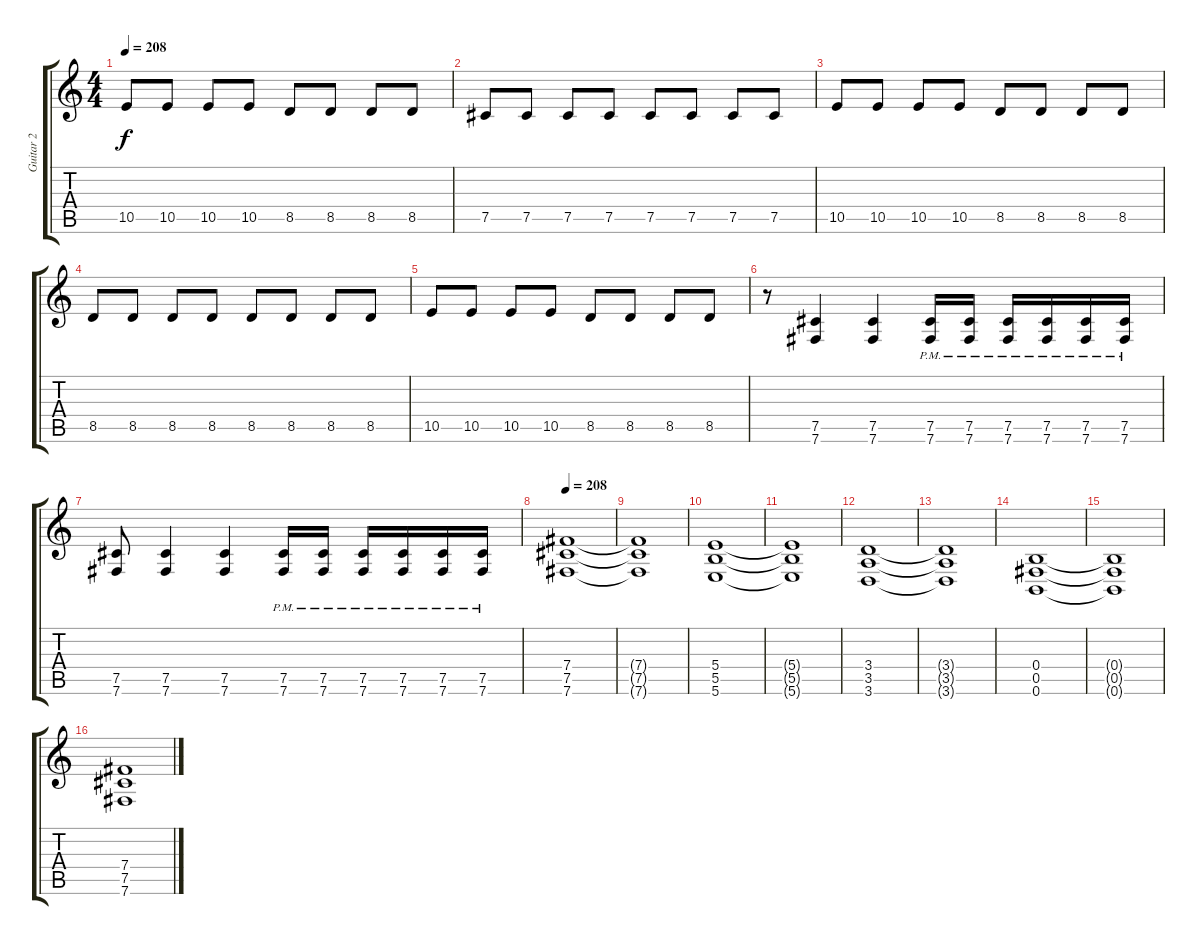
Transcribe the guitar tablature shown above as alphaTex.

\track ("Guitar 2" "Guitar 2") {instrument distortionguitar}
\staff {score tabs}
\tuning (Db4 Ab3 E3 B2 Gb2 B1) {hide}
\ts (4 4)
\tempo 208
\clef g2
\ks c
10.5.8{dy f} 10.5.8 10.5.8 10.5.8 8.5.8 8.5.8 8.5.8 8.5.8 |
7.5.8 7.5.8 7.5.8 7.5.8 7.5.8 7.5.8 7.5.8 7.5.8 |
10.5.8 10.5.8 10.5.8 10.5.8 8.5.8 8.5.8 8.5.8 8.5.8 |
8.5.8 8.5.8 8.5.8 8.5.8 8.5.8 8.5.8 8.5.8 8.5.8 |
10.5.8 10.5.8 10.5.8 10.5.8 8.5.8 8.5.8 8.5.8 8.5.8 |
r.8 (7.5 7.6).4 (7.5 7.6).4 (7.5{pm} 7.6{pm}).16 (7.5{pm} 7.6{pm}).16 (7.5{pm} 7.6{pm}).16 (7.5{pm} 7.6{pm}).16 (7.5{pm} 7.6{pm}).16 (7.5{pm} 7.6{pm}).16 |
(7.5 7.6).8 (7.5 7.6).4 (7.5 7.6).4 (7.5{pm} 7.6{pm}).16 (7.5{pm} 7.6{pm}).16 (7.5{pm} 7.6{pm}).16 (7.5{pm} 7.6{pm}).16 (7.5{pm} 7.6{pm}).16 (7.5{pm} 7.6{pm}).16 |
\tempo 208
(7.4 7.5 7.6).1 |
(7.4{t} 7.5{t} 7.6{t}).1 |
(5.4 5.5 5.6).1 |
(5.4{t} 5.5{t} 5.6{t}).1 |
(3.4 3.5 3.6).1 |
(3.4{t} 3.5{t} 3.6{t}).1 |
(0.4 0.5 0.6).1 |
(0.4{t} 0.5{t} 0.6{t}).1 |
(7.4 7.5 7.6).1
